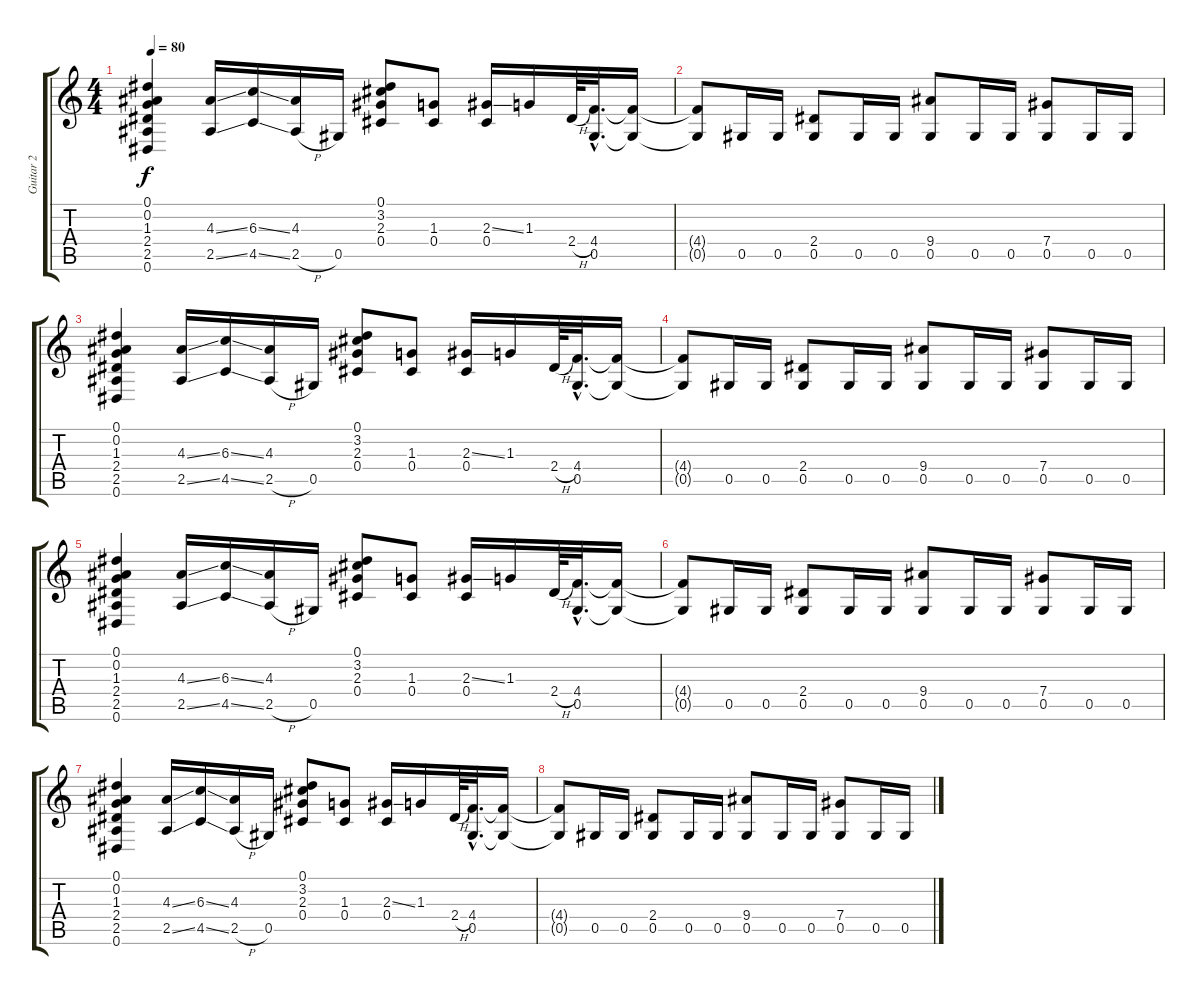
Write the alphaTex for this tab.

\track ("Guitar 2" "Guitar 2") {instrument overdrivenguitar}
\staff {score tabs}
\tuning (Eb4 Bb3 Gb3 Db3 Ab2 Eb2) {hide}
\ts (4 4)
\tempo 80
\clef g2
\ks c
(0.1 0.2 1.3 2.4 2.5 0.6).4{dy f} (4.3{ss} 2.5{ss}).16 (6.3{ss} 4.5{ss}).16 (4.3 2.5{h}).16 0.5.16 (0.1 3.2 2.3 0.4).8 (1.3 0.4).8 (2.3{ss} 0.4).16 1.3.16 2.4{h}.64 (4.4{hac} 0.5{hac}).32{d} (4.4{t} 0.5{t}).16 |
(4.4{t} 0.5{t}).8 0.5.16 0.5.16 (2.4 0.5).8 0.5.16 0.5.16 (9.4 0.5).8 0.5.16 0.5.16 (7.4 0.5).8 0.5.16 0.5.16 |
(0.1 0.2 1.3 2.4 2.5 0.6).4 (4.3{ss} 2.5{ss}).16 (6.3{ss} 4.5{ss}).16 (4.3 2.5{h}).16 0.5.16 (0.1 3.2 2.3 0.4).8 (1.3 0.4).8 (2.3{ss} 0.4).16 1.3.16 2.4{h}.64 (4.4{hac} 0.5{hac}).32{d} (4.4{t} 0.5{t}).16 |
(4.4{t} 0.5{t}).8 0.5.16 0.5.16 (2.4 0.5).8 0.5.16 0.5.16 (9.4 0.5).8 0.5.16 0.5.16 (7.4 0.5).8 0.5.16 0.5.16 |
(0.1 0.2 1.3 2.4 2.5 0.6).4 (4.3{ss} 2.5{ss}).16 (6.3{ss} 4.5{ss}).16 (4.3 2.5{h}).16 0.5.16 (0.1 3.2 2.3 0.4).8 (1.3 0.4).8 (2.3{ss} 0.4).16 1.3.16 2.4{h}.64 (4.4{hac} 0.5{hac}).32{d} (4.4{t} 0.5{t}).16 |
(4.4{t} 0.5{t}).8 0.5.16 0.5.16 (2.4 0.5).8 0.5.16 0.5.16 (9.4 0.5).8 0.5.16 0.5.16 (7.4 0.5).8 0.5.16 0.5.16 |
(0.1 0.2 1.3 2.4 2.5 0.6).4 (4.3{ss} 2.5{ss}).16 (6.3{ss} 4.5{ss}).16 (4.3 2.5{h}).16 0.5.16 (0.1 3.2 2.3 0.4).8 (1.3 0.4).8 (2.3{ss} 0.4).16 1.3.16 2.4{h}.64 (4.4{hac} 0.5{hac}).32{d} (4.4{t} 0.5{t}).16 |
(4.4{t} 0.5{t}).8 0.5.16 0.5.16 (2.4 0.5).8 0.5.16 0.5.16 (9.4 0.5).8 0.5.16 0.5.16 (7.4 0.5).8 0.5.16 0.5.16
